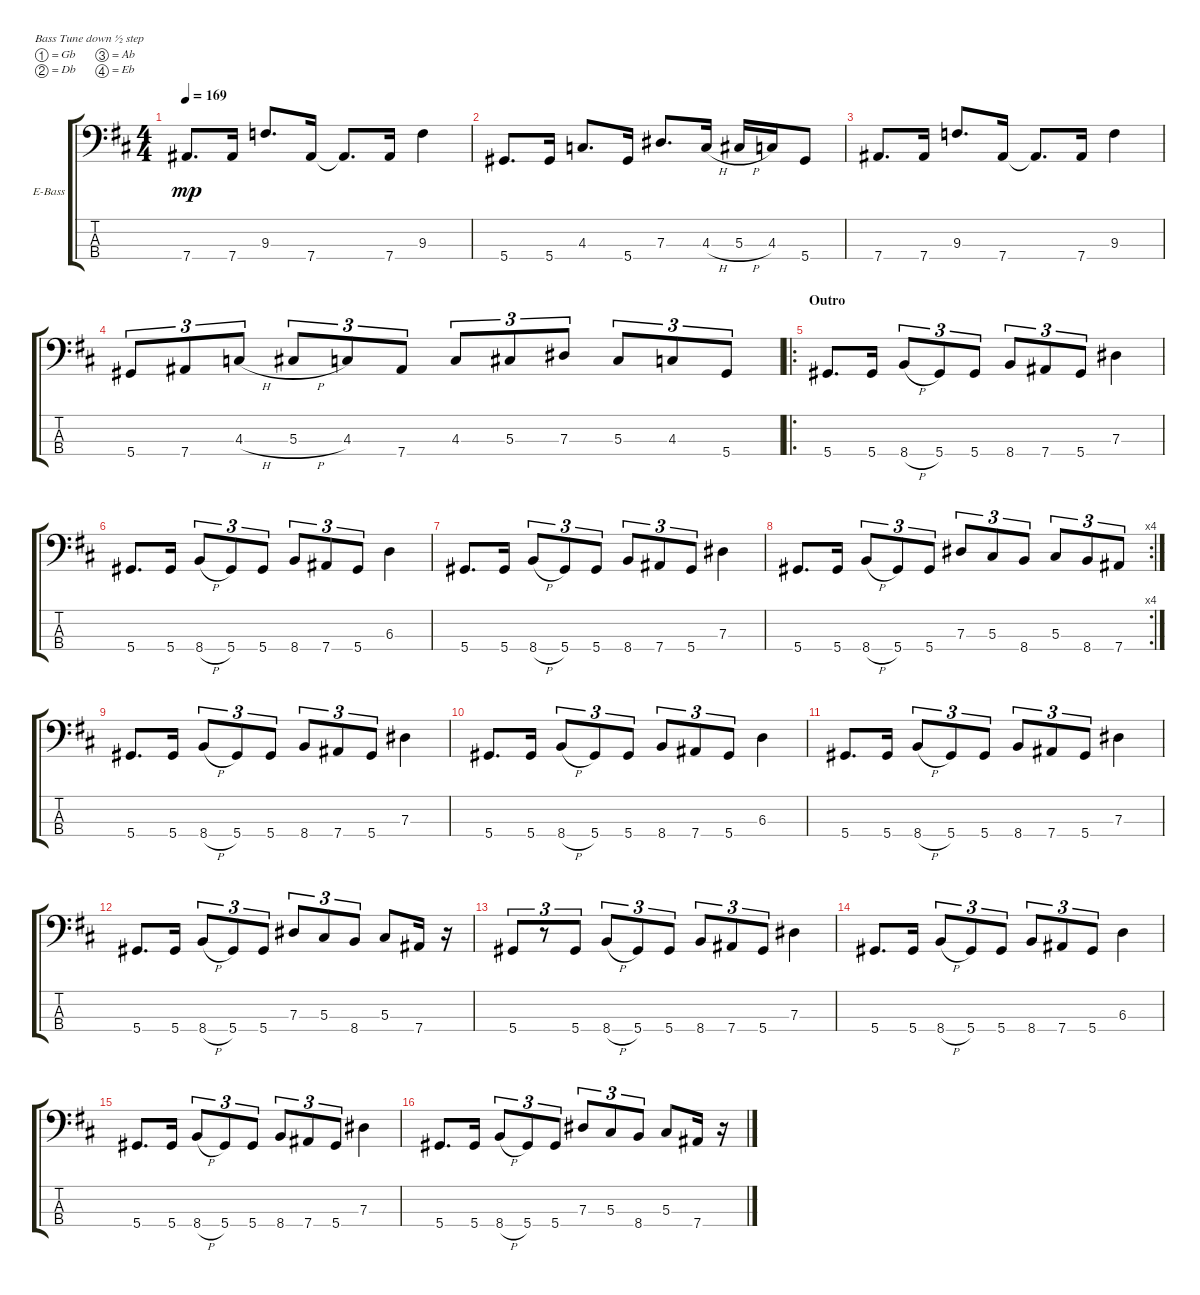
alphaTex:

\defaultSystemsLayout 4
\bracketExtendMode groupsimilarinstruments
\firstSystemTrackNameOrientation horizontal
\otherSystemsTrackNameOrientation horizontal
\track ("Electric Bass (Mon Legaspi)" "E-Bass") {instrument electricbassfinger}
\staff {score tabs}
\tuning (Gb2 Db2 Ab1 Eb1)
\ts (4 4)
\tempo 169
\clef f4
\scale
0.333333
\ks bminor
7.4.8{d dy mp} 7.4.16 9.3.8{d} 7.4.16 7.4{t}.8{d} 7.4.16 9.3.4 |
\scale
0.333333 5.4.8{d} 5.4.16 4.3.8{d} 5.4.16 7.3.8{d} 4.3{h}.16 5.3{h}.16 4.3.16 5.4.8 |
\scale
0.333333 7.4.8{d} 7.4.16 9.3.8{d} 7.4.16 7.4{t}.8{d} 7.4.16 9.3.4 |
\scale
0.312821 5.4.8{tu (3 2)} 7.4.8{tu (3 2)} 4.3{h}.8{tu (3 2)} 5.3{h}.8{tu (3 2)} 4.3.8{tu (3 2)} 7.4.8{tu (3 2)} 4.3.8{tu (3 2)} 5.3.8{tu (3 2)} 7.3.8{tu (3 2)} 5.3.8{tu (3 2)} 4.3.8{tu (3 2)} 5.4.8{tu (3 2)} |
\ro
\section ("" "Outro")
\scale
0.374359 5.4.8{d} 5.4.16 8.4{h}.8{tu (3 2)} 5.4.8{tu (3 2)} 5.4.8{tu (3 2)} 8.4.8{tu (3 2)} 7.4.8{tu (3 2)} 5.4.8{tu (3 2)} 7.3.4 |
\scale
0.312821 5.4.8{d} 5.4.16 8.4{h}.8{tu (3 2)} 5.4.8{tu (3 2)} 5.4.8{tu (3 2)} 8.4.8{tu (3 2)} 7.4.8{tu (3 2)} 5.4.8{tu (3 2)} 6.3.4 |
5.4.8{d} 5.4.16 8.4{h}.8{tu (3 2)} 5.4.8{tu (3 2)} 5.4.8{tu (3 2)} 8.4.8{tu (3 2)} 7.4.8{tu (3 2)} 5.4.8{tu (3 2)} 7.3.4 |
\rc 4
5.4.8{d} 5.4.16 8.4{h}.8{tu (3 2)} 5.4.8{tu (3 2)} 5.4.8{tu (3 2)} 7.3.8{tu (3 2)} 5.3.8{tu (3 2)} 8.4.8{tu (3 2)} 5.3.8{tu (3 2)} 8.4.8{tu (3 2)} 7.4.8{tu (3 2)} |
5.4.8{d} 5.4.16 8.4{h}.8{tu (3 2)} 5.4.8{tu (3 2)} 5.4.8{tu (3 2)} 8.4.8{tu (3 2)} 7.4.8{tu (3 2)} 5.4.8{tu (3 2)} 7.3.4 |
5.4.8{d} 5.4.16 8.4{h}.8{tu (3 2)} 5.4.8{tu (3 2)} 5.4.8{tu (3 2)} 8.4.8{tu (3 2)} 7.4.8{tu (3 2)} 5.4.8{tu (3 2)} 6.3.4 |
5.4.8{d} 5.4.16 8.4{h}.8{tu (3 2)} 5.4.8{tu (3 2)} 5.4.8{tu (3 2)} 8.4.8{tu (3 2)} 7.4.8{tu (3 2)} 5.4.8{tu (3 2)} 7.3.4 |
5.4.8{d} 5.4.16 8.4{h}.8{tu (3 2)} 5.4.8{tu (3 2)} 5.4.8{tu (3 2)} 7.3.8{tu (3 2)} 5.3.8{tu (3 2)} 8.4.8{tu (3 2)} 5.3.8 7.4.16 r.16 |
5.4.8{tu (3 2)} r.8{tu (3 2)} 5.4.8{tu (3 2)} 8.4{h}.8{tu (3 2)} 5.4.8{tu (3 2)} 5.4.8{tu (3 2)} 8.4.8{tu (3 2)} 7.4.8{tu (3 2)} 5.4.8{tu (3 2)} 7.3.4 |
5.4.8{d} 5.4.16 8.4{h}.8{tu (3 2)} 5.4.8{tu (3 2)} 5.4.8{tu (3 2)} 8.4.8{tu (3 2)} 7.4.8{tu (3 2)} 5.4.8{tu (3 2)} 6.3.4 |
5.4.8{d} 5.4.16 8.4{h}.8{tu (3 2)} 5.4.8{tu (3 2)} 5.4.8{tu (3 2)} 8.4.8{tu (3 2)} 7.4.8{tu (3 2)} 5.4.8{tu (3 2)} 7.3.4 |
5.4.8{d} 5.4.16 8.4{h}.8{tu (3 2)} 5.4.8{tu (3 2)} 5.4.8{tu (3 2)} 7.3.8{tu (3 2)} 5.3.8{tu (3 2)} 8.4.8{tu (3 2)} 5.3.8 7.4.16 r.16
